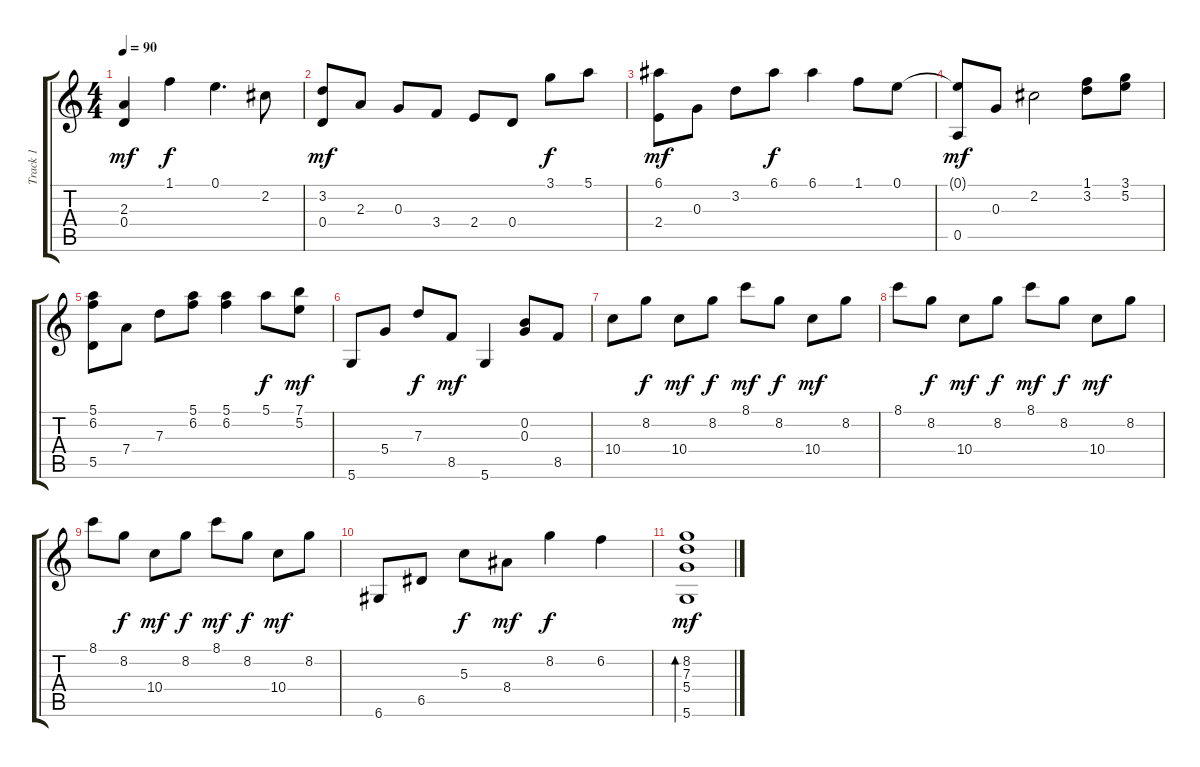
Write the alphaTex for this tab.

\track ("Track 1" "Track 1") {instrument acousticguitarsteel}
\staff {score tabs}
\tuning (E4 B3 G3 D3 A2 D2) {hide}
\ts (4 4)
\tempo 90
\clef g2
\ks c
(2.3 0.4).4{dy mf} 1.1.4{dy f} 0.1.4{d} 2.2.8 |
(3.2 0.4).8{dy mf} 2.3.8 0.3.8 3.4.8 2.4.8 0.4.8 3.1.8{dy f} 5.1.8 |
(6.1 2.4).8{dy mf} 0.3.8 3.2.8 6.1.8{dy f} 6.1.4 1.1.8 0.1.8 |
(0.1{t} 0.5).8{dy mf} 0.3.8 2.2.2 (1.1 3.2).8 (3.1 5.2).8 |
(5.1 6.2 5.5).8 7.4.8 7.3.8 (5.1 6.2).8 (5.1 6.2).4 5.1.8{dy f} (7.1 5.2).8{dy mf} |
5.6.8 5.4.8 7.3.8{dy f} 8.5.8{dy mf} 5.6.4 (0.2 0.3).8 8.5.8 |
10.4.8 8.2.8{dy f} 10.4.8{dy mf} 8.2.8{dy f} 8.1.8{dy mf} 8.2.8{dy f} 10.4.8{dy mf} 8.2.8 |
8.1.8 8.2.8{dy f} 10.4.8{dy mf} 8.2.8{dy f} 8.1.8{dy mf} 8.2.8{dy f} 10.4.8{dy mf} 8.2.8 |
8.1.8 8.2.8{dy f} 10.4.8{dy mf} 8.2.8{dy f} 8.1.8{dy mf} 8.2.8{dy f} 10.4.8{dy mf} 8.2.8 |
6.6.8 6.5.8 5.3.8{dy f} 8.4.8{dy mf} 8.2.4{dy f} 6.2.4 |
(8.2 7.3 5.4 5.6).1{bd 60 dy mf}
